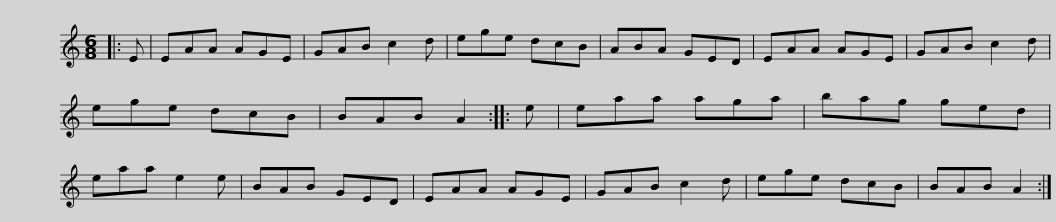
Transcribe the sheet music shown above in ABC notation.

X:1
L:1/8
M:6/8
I:linebreak $
K:C
V:1 treble
V:1
|: E | EAA AGE | GAB c2 d | ege dcB | ABA GED | %5
 EAA AGE | GAB c2 d | ege dcB |$ BAB A2 :: e | %10
 eaa aga | bag ged | eaa e2 e | BAB GED | EAA AGE | %15
 GAB c2 d |$ ege dcB | BAB A2 :| %18
